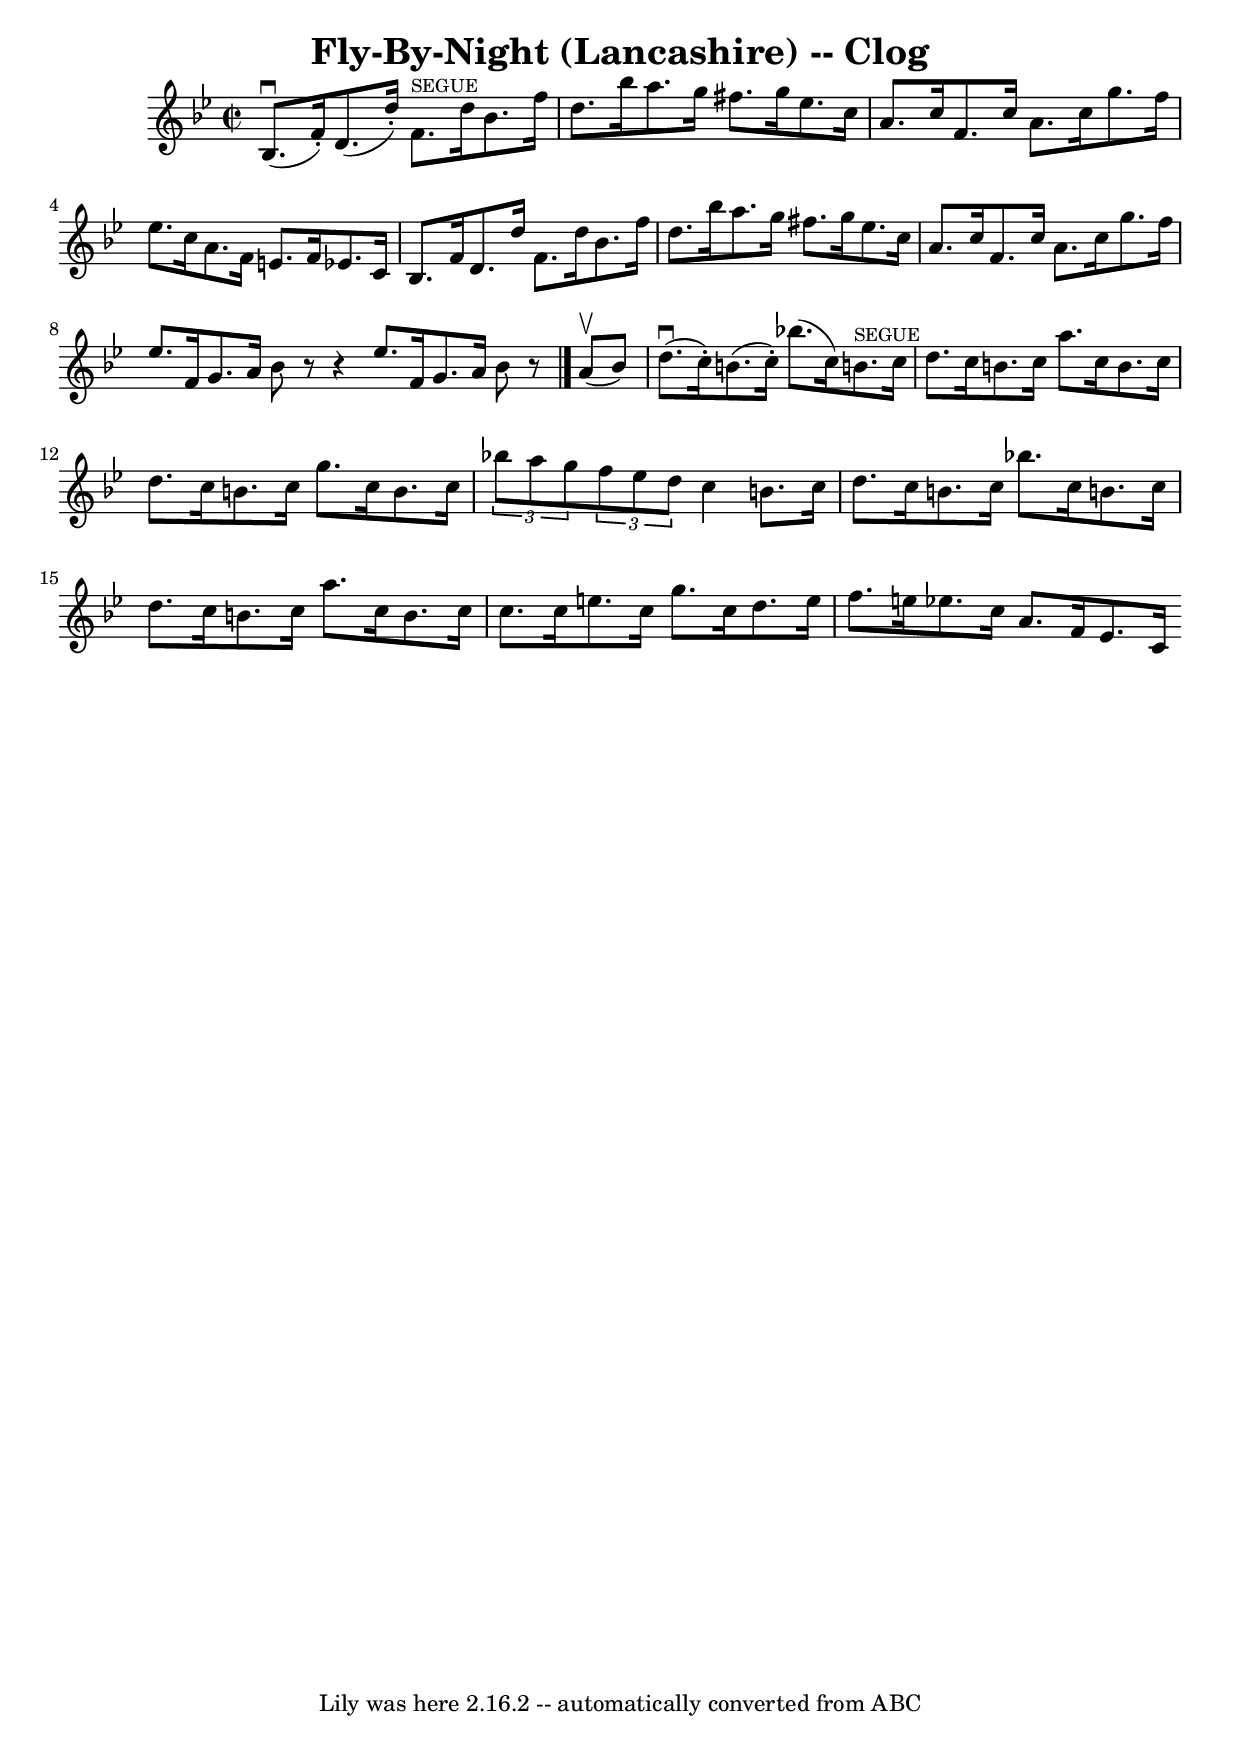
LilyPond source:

\version "2.16.2"
\include "Mammoth.ily"
\header {
  %% book = "Ryan's Mammoth Collection"
 crossRefNumber = "1"
 footnotes = "\\\\160 951"
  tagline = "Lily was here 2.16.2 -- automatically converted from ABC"
  title = "Fly-By-Night (Lancashire) -- Clog"

}
voicedefault =  {


  \override Staff.TimeSignature #'style = #'C
  \time 2/2    \key bes \major bes8.^\downbow(f'16-.) d'8. (d''16-.) f'8.^\segue d''16 bes'8. f''16     |
 d''8. bes''16 a''8. g''16 fis''8. g''16 ees''8. c''16     |
 a'8. c''16 f'8. c''16 a'8. c''16 g''8. f''16     |
 ees''8. c''16 a'8. f'16 e'8. f'16 ees'!8. c'16     |
 bes8. f'16 d'8. d''16 f'8. d''16 bes'8. f''16      |
 d''8. bes''16 a''8. g''16 fis''8. g''16 ees''8. c''16     |
 a'8. c''16 f'8. c''16 a'8. c''16 g''8. f''16     |
 ees''8. f'16 g'8. a'16 bes'8    r8   r4      \bar ":|" ees''8. f'16 g'8. a'16 bes'8    r8   \bar "|." a'8^\upbow(bes'8)  |
 d''8.^\downbow(c''16-.) b'8. ( c''16-.) bes''!8. (c''16) b'!8.^\segue c''16     |
 d''8. c''16 b'8. c''16 a''8. c''16 b'8. c''16     |
 d''8. c''16 b'8. c''16 g''8. c''16 b'8. c''16      |
  \times 2/3 { bes''!8 a''8 g''8  
	     }   \times 2/3 { f''8    
			 ees''8 d''8   			    } c''4 b'8. c''16     |
 d''8. c''16 b'8. c''16 bes''!8. c''16 b'!8. c''16     |
 d''8. c''16 b'8. c''16 a''8. c''16 b'8. c''16     |
 c''8. c''16 e''8. c''16 g''8. c''16 d''8. e''16     |
  
 f''8. e''16 ees''!8. c''16 a'8. f'16 ees'8. c'16         \bar " |."   

}

\score{
  <<

    \context Staff="default"
    {
      \voicedefault 
      
    }

  >>
  \layout {
    
  }
  \midi {
  }

}
